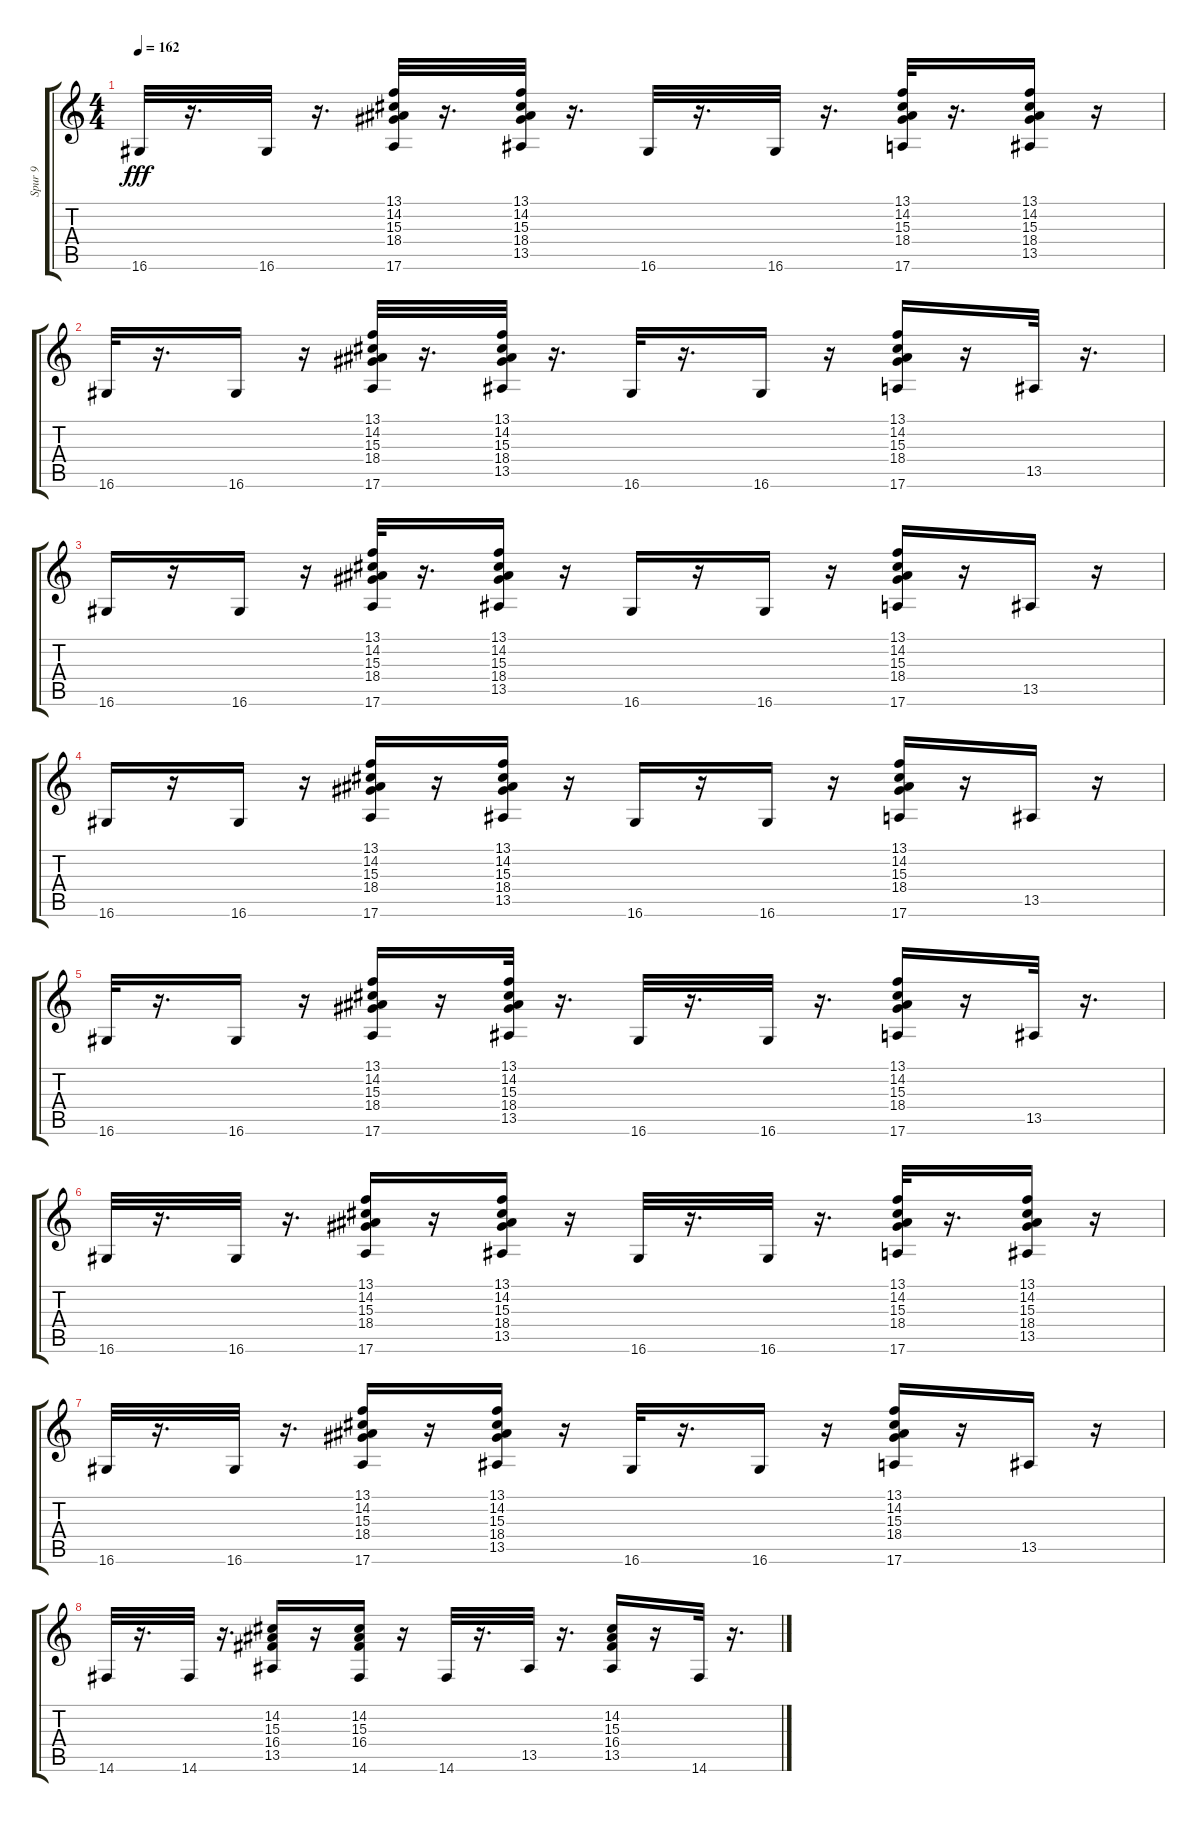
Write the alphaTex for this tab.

\track ("Spur 9" "Spur 9") {instrument vibraphone}
\staff {score tabs}
\tuning (E4 B3 G3 D3 A2 E2) {hide}
\ts (4 4)
\tempo 162
\clef g2
\ks c
16.6.32{dy fff} r.16{d} 16.6.32 r.16{d} (13.1 14.2 15.3 18.4 17.6).32 r.16{d} (13.1 14.2 15.3 18.4 13.5).32 r.16{d} 16.6.32 r.16{d} 16.6.32 r.16{d} (13.1 14.2 15.3 18.4 17.6).32 r.16{d} (13.1 14.2 15.3 18.4 13.5).16 r.16 |
16.6.32 r.16{d} 16.6.16 r.16 (13.1 14.2 15.3 18.4 17.6).32 r.16{d} (13.1 14.2 15.3 18.4 13.5).32 r.16{d} 16.6.32 r.16{d} 16.6.16 r.16 (13.1 14.2 15.3 18.4 17.6).16 r.16 13.5.32 r.16{d} |
16.6.16 r.16 16.6.16 r.16 (13.1 14.2 15.3 18.4 17.6).32 r.16{d} (13.1 14.2 15.3 18.4 13.5).16 r.16 16.6.16 r.16 16.6.16 r.16 (13.1 14.2 15.3 18.4 17.6).16 r.16 13.5.16 r.16 |
16.6.16 r.16 16.6.16 r.16 (13.1 14.2 15.3 18.4 17.6).16 r.16 (13.1 14.2 15.3 18.4 13.5).16 r.16 16.6.16 r.16 16.6.16 r.16 (13.1 14.2 15.3 18.4 17.6).16 r.16 13.5.16 r.16 |
16.6.32 r.16{d} 16.6.16 r.16 (13.1 14.2 15.3 18.4 17.6).16 r.16 (13.1 14.2 15.3 18.4 13.5).32 r.16{d} 16.6.32 r.16{d} 16.6.32 r.16{d} (13.1 14.2 15.3 18.4 17.6).16 r.16 13.5.32 r.16{d} |
16.6.32 r.16{d} 16.6.32 r.16{d} (13.1 14.2 15.3 18.4 17.6).16 r.16 (13.1 14.2 15.3 18.4 13.5).16 r.16 16.6.32 r.16{d} 16.6.32 r.16{d} (13.1 14.2 15.3 18.4 17.6).32 r.16{d} (13.1 14.2 15.3 18.4 13.5).16 r.16 |
16.6.32 r.16{d} 16.6.32 r.16{d} (13.1 14.2 15.3 18.4 17.6).16 r.16 (13.1 14.2 15.3 18.4 13.5).16 r.16 16.6.32 r.16{d} 16.6.16 r.16 (13.1 14.2 15.3 18.4 17.6).16 r.16 13.5.16 r.16 |
14.6.32 r.16{d} 14.6.32 r.16{d} (14.2 15.3 16.4 13.5).16 r.16 (14.2 15.3 16.4 14.6).16 r.16 14.6.32 r.16{d} 13.5.32 r.16{d} (14.2 15.3 16.4 13.5).16 r.16 14.6.32 r.16{d}
